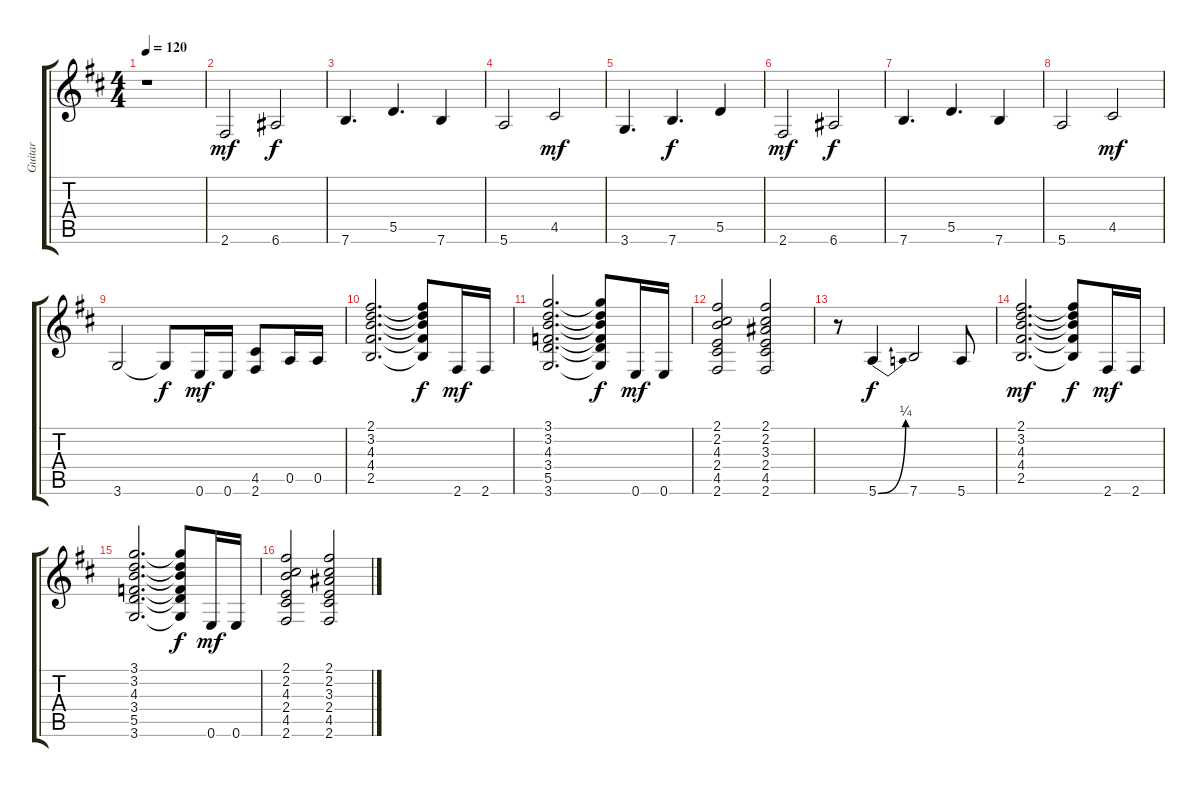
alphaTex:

\track ("Guitar" "Guitar") {instrument overdrivenguitar}
\staff {score tabs}
\tuning (E4 B3 G3 D3 A2 E2) {hide}
\ts (4 4)
\tempo 120
\clef g2
\ks bminor
r.1{dy f} |
2.6.2{dy mf} 6.6.2{dy f} |
7.6.4{d} 5.5.4{d} 7.6.4 |
5.6.2 4.5.2{dy mf} |
3.6.4{d} 7.6.4{d dy f} 5.5.4 |
2.6.2{dy mf} 6.6.2{dy f} |
7.6.4{d} 5.5.4{d} 7.6.4 |
5.6.2 4.5.2{dy mf} |
3.6.2 3.6{t}.8{dy f} 0.6.16{dy mf} 0.6.16 (4.5 2.6).8 0.5.16 0.5.16 |
(2.1 3.2 4.3 4.4 2.5).2{d} (2.1{t} 3.2{t} 4.3{t} 4.4{t} 2.5{t}).8{dy f} 2.6.16{dy mf} 2.6.16 |
(3.1 3.2 4.3 3.4 5.5 3.6).2{d} (3.1{t} 3.2{t} 4.3{t} 3.4{t} 5.5{t} 3.6{t}).8{dy f} 0.6.16{dy mf} 0.6.16 |
(2.1 2.2 4.3 2.4 4.5 2.6).2 (2.1 2.2 3.3 2.4 4.5 2.6).2 |
r.8 5.6{be (bend 0 0 60 1)}.4{dy f} 7.6.2 5.6.8 |
(2.1 3.2 4.3 4.4 2.5).2{d dy mf} (2.1{t} 3.2{t} 4.3{t} 4.4{t} 2.5{t}).8{dy f} 2.6.16{dy mf} 2.6.16 |
(3.1 3.2 4.3 3.4 5.5 3.6).2{d} (3.1{t} 3.2{t} 4.3{t} 3.4{t} 5.5{t} 3.6{t}).8{dy f} 0.6.16{dy mf} 0.6.16 |
(2.1 2.2 4.3 2.4 4.5 2.6).2 (2.1 2.2 3.3 2.4 4.5 2.6).2
